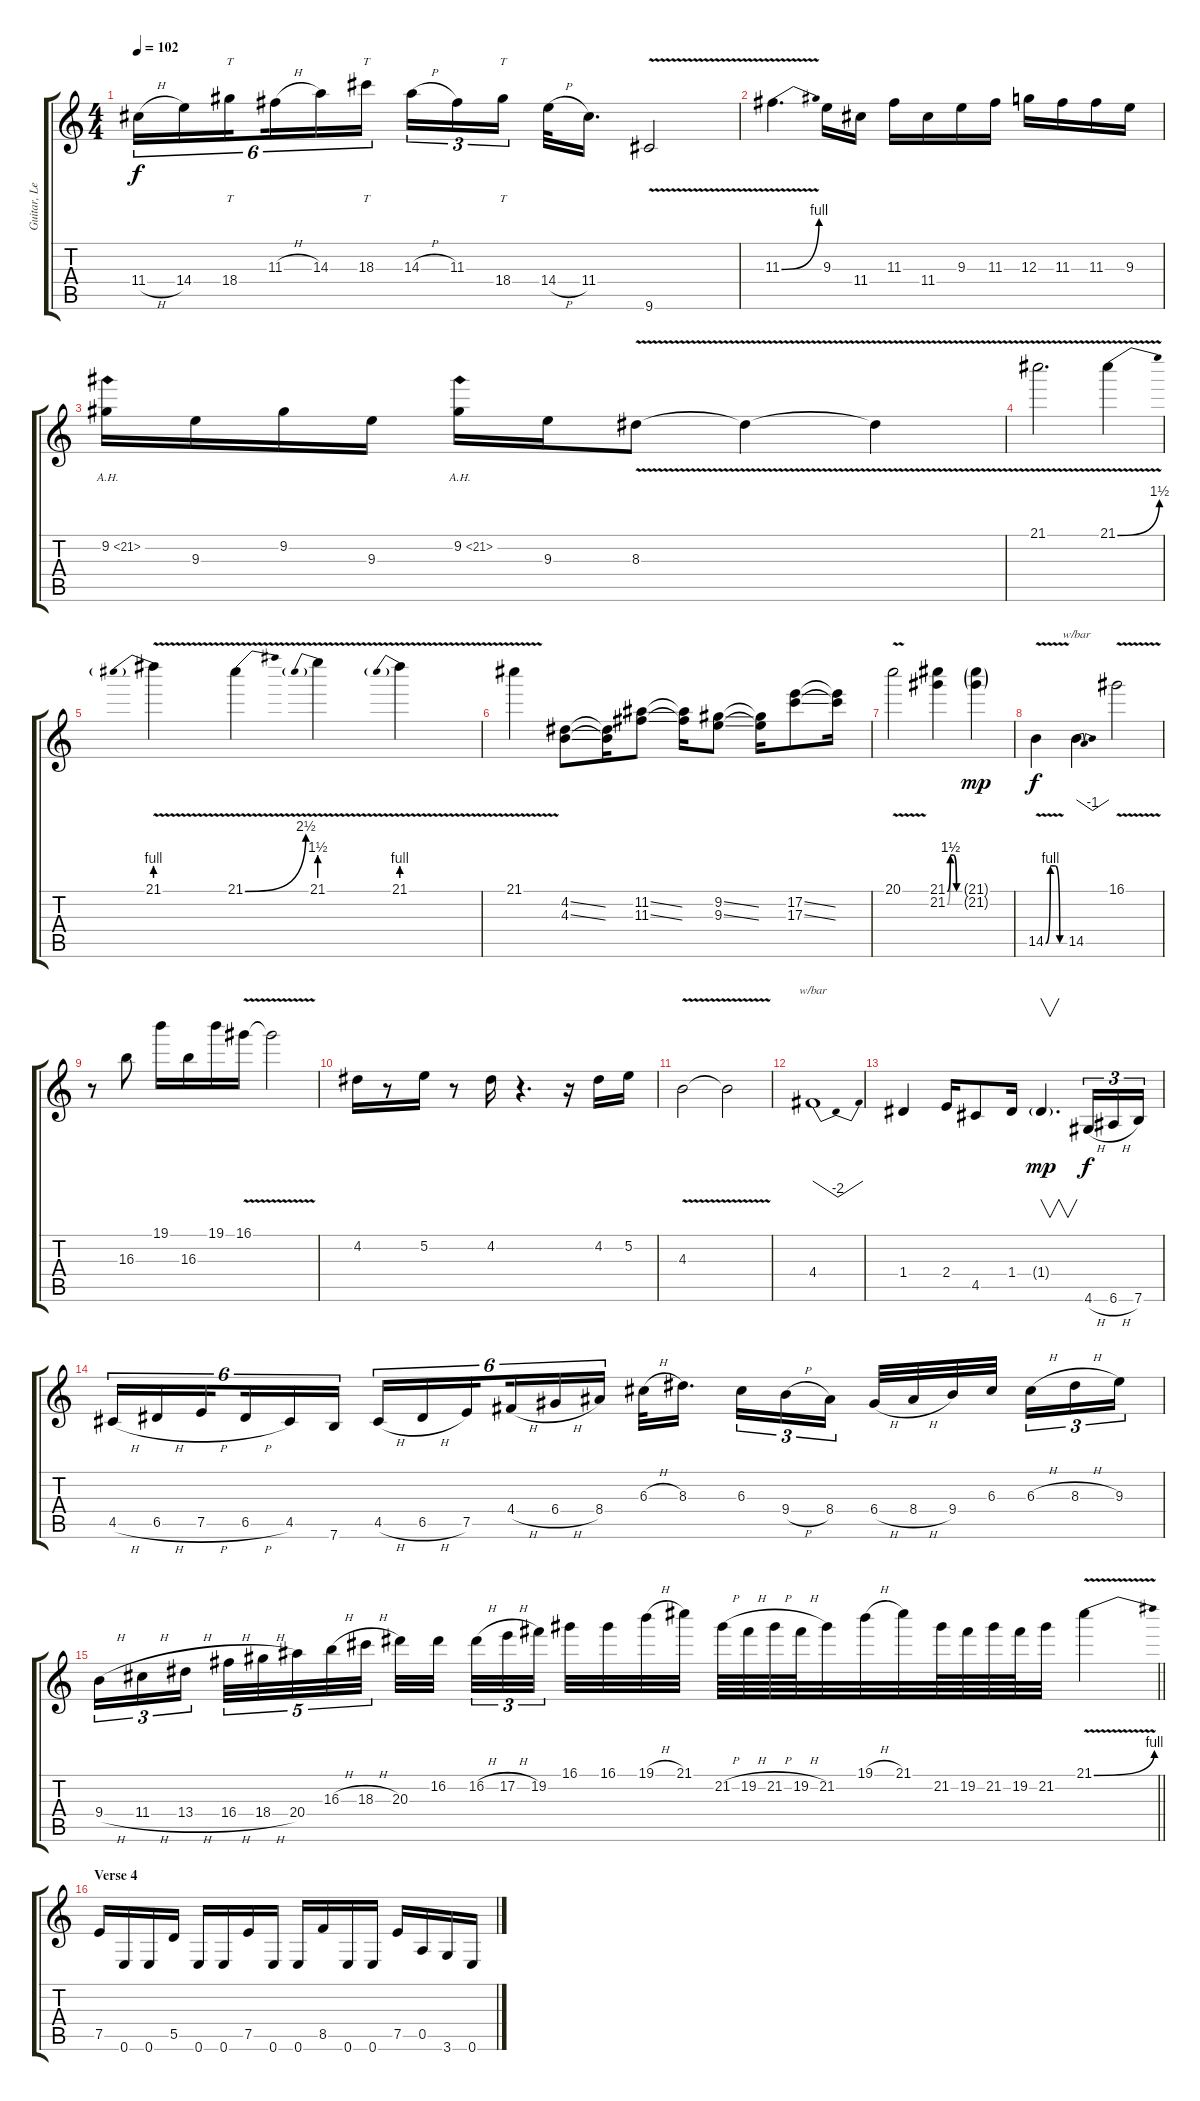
\track ("Guitar, Lead" "Guitar, Le") {instrument overdrivenguitar}
\staff {score tabs}
\tuning (E4 B3 G3 D3 A2 E2) {hide}
\ts (4 4)
\tempo 102
\clef g2
\ks c
11.4{h}.16{tu (6 4) dy f} 14.4.16{tu (6 4)} 18.4.16{tt tu (6 4) beam splitsecondary} 11.3{h}.16{tu (6 4)} 14.3.16{tu (6 4)} 18.3.16{tt tu (6 4)} 14.3{h}.16{tu (3 2)} 11.3.16{tu (3 2)} 18.4.16{tt tu (3 2) beam splitsecondary} 14.4{h}.32 11.4.16{d} 9.6{v}.2 |
11.3{be (bend 0 0 60 4) v}.4{d} 9.3.16 11.4.16 11.3.16 11.4.16 9.3.16 11.3.16 12.3.16 11.3.16 11.3.16 9.3.16 |
9.2{ah 12}.16 9.3.16 9.2.16 9.3.16 9.2{ah 12}.16 9.3.16 8.3{v}.8 8.3{v t}.4 8.3{v t}.4 |
21.1{v}.2{d} 21.1{be (bend 0 0 60 6) v}.4 |
21.1{be (prebend 0 4 60 4) v}.4 21.1{be (bend 0 0 60 10) v}.4 21.1{be (prebend 0 6 60 6) v}.4 21.1{be (prebend 0 4 60 4) v}.4 |
21.1{v}.4 (4.2{ss} 4.3{ss}).8 (4.2{t} 4.3{t}).16 (11.2{ss} 11.3{ss}).8 (11.2{t} 11.3{t}).16 (9.2{ss} 9.3{ss}).8 (9.2{t} 9.3{t}).16 (17.2{ss} 17.3{ss}).8 (17.2{t} 17.3{t}).16 |
20.1{v}.2 (21.1{be (custom 0 0 15 6 30 6 45 0 60 0)} 21.2{be (custom 0 0 15 6 30 6 45 0 60 0)}).4 (21.1{g} 21.2{g}).4{dy mp} |
14.5{be (custom 0 0 15 4 30 4 45 0 60 0) v}.4{dy f} 14.5.4{tbe (dip default 0 0 30 -4 60 0)} 16.1{v}.2 |
r.8 16.3.8 19.1.16 16.3.16 19.1.16 16.1{v}.16 16.1{t}.2 |
4.2.16 r.8 5.2.16 r.8 4.2.16 r.4{d} r.16 4.2.16 5.2.16 |
4.3{v}.2 4.3{v t}.2 |
4.4.1{tbe (dip default 0 0 30 -8 60 0)} |
1.4.4 2.4.16 4.5.8 1.4.16 1.4{g}.4{v d dy mp} 4.6{h}.16{tu (3 2) dy f} 6.6{h}.16{tu (3 2)} 7.6.16{tu (3 2)} |
4.5{h}.16{tu (6 4)} 6.5{h}.16{tu (6 4)} 7.5{h}.16{tu (6 4) beam splitsecondary} 6.5{h}.16{tu (6 4)} 4.5.16{tu (6 4)} 7.6.16{tu (6 4)} 4.5{h}.16{tu (6 4)} 6.5{h}.16{tu (6 4)} 7.5.16{tu (6 4) beam splitsecondary} 4.4{h}.16{tu (6 4)} 6.4{h}.16{tu (6 4)} 8.4.16{tu (6 4)} 6.3{h}.32 8.3.16{d beam splitsecondary} 6.3.16{tu (3 2)} 9.4{h}.16{tu (3 2)} 8.4.16{tu (3 2)} 6.4{h}.32 8.4{h}.32 9.4.32 6.3.32{beam splitsecondary} 6.3{h}.16{tu (3 2)} 8.3{h}.16{tu (3 2)} 9.3.16{tu (3 2)} |
\barLineRight lightlight
9.4{h}.16{tu (3 2)} 11.4{h}.16{tu (3 2)} 13.4{h}.16{tu (3 2) beam splitsecondary} 16.4{h}.32{tu (5 4)} 18.4{h}.32{tu (5 4)} 20.4.32{tu (5 4)} 16.3{h}.32{tu (5 4)} 18.3{h}.32{tu (5 4)} 20.3.32 16.2.32{beam splitsecondary} 16.2{h}.32{tu (3 2)} 17.2{h}.32{tu (3 2)} 19.2.32{tu (3 2) beam splitsecondary} 16.1.32 16.1.32 19.1{h}.32 21.1.32 21.2{h}.64 19.2{h}.64 21.2{h}.64 19.2{h}.64 21.2.32 19.1{h}.32 21.1.32 21.2.64 19.2.64 21.2.64 19.2.64 21.2.32 21.1{be (bend 0 0 60 4) v}.4 |
\section ("" "Verse 4")
7.5.16 0.6.16 0.6.16 5.5.16 0.6.16 0.6.16 7.5.16 0.6.16 0.6.16 8.5.16 0.6.16 0.6.16 7.5.16 0.5.16 3.6.16 0.6.16
